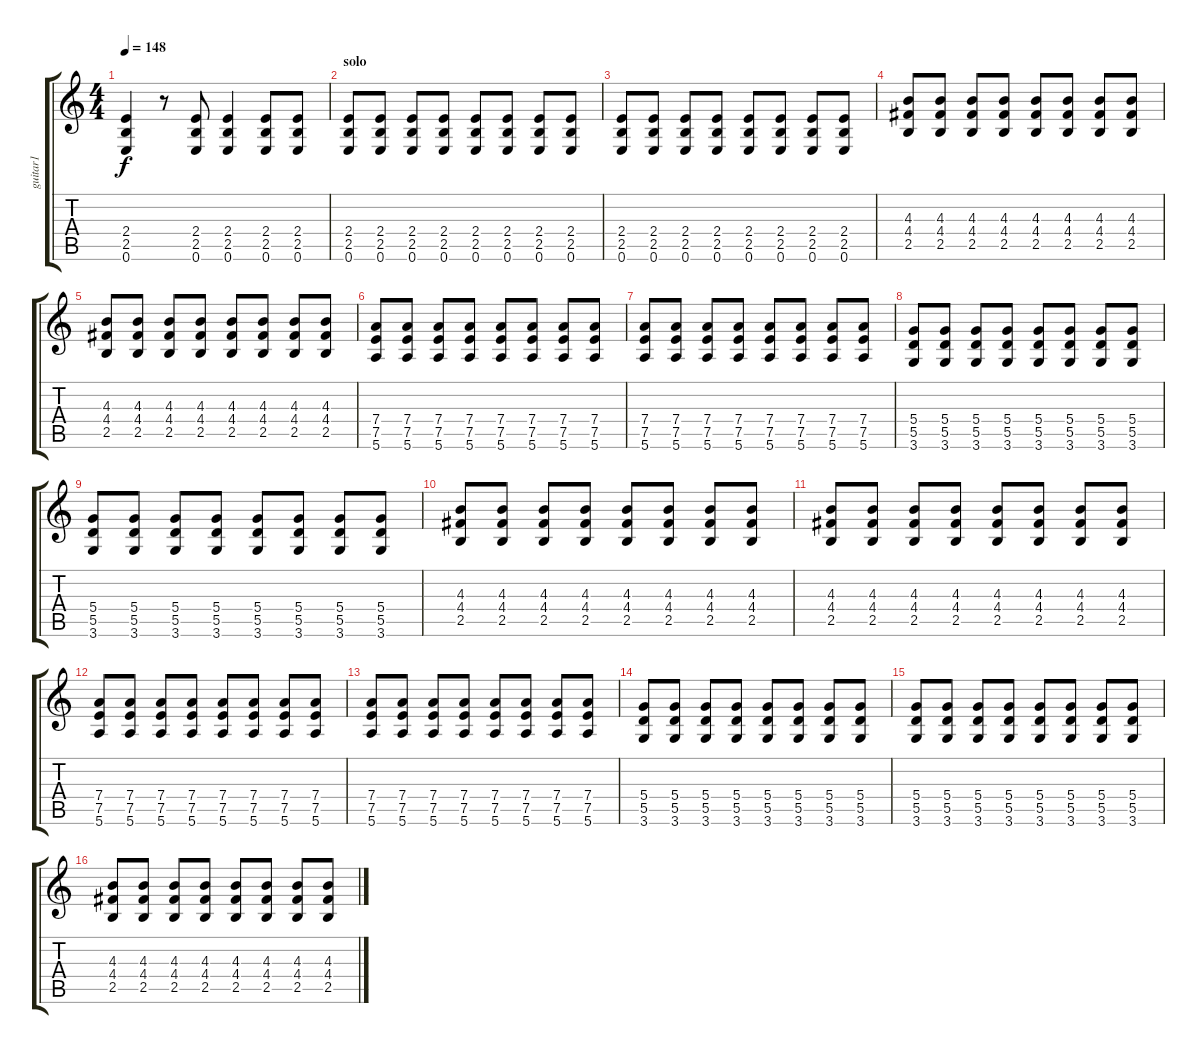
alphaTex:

\track ("guitar1" "guitar1") {instrument distortionguitar}
\staff {score tabs}
\tuning (E4 B3 G3 D3 A2 E2) {hide}
\ts (4 4)
\tempo 148
\clef g2
\ks c
(2.4 2.5 0.6).4{dy f} r.8 (2.4 2.5 0.6).8 (2.4 2.5 0.6).4 (2.4 2.5 0.6).8 (2.4 2.5 0.6).8 |
\section ("" "solo")
(2.4 2.5 0.6).8{volume 11} (2.4 2.5 0.6).8 (2.4 2.5 0.6).8 (2.4 2.5 0.6).8 (2.4 2.5 0.6).8 (2.4 2.5 0.6).8 (2.4 2.5 0.6).8 (2.4 2.5 0.6).8 |
(2.4 2.5 0.6).8 (2.4 2.5 0.6).8 (2.4 2.5 0.6).8 (2.4 2.5 0.6).8 (2.4 2.5 0.6).8 (2.4 2.5 0.6).8 (2.4 2.5 0.6).8 (2.4 2.5 0.6).8 |
(4.3 4.4 2.5).8 (4.3 4.4 2.5).8 (4.3 4.4 2.5).8 (4.3 4.4 2.5).8 (4.3 4.4 2.5).8 (4.3 4.4 2.5).8 (4.3 4.4 2.5).8 (4.3 4.4 2.5).8 |
(4.3 4.4 2.5).8 (4.3 4.4 2.5).8 (4.3 4.4 2.5).8 (4.3 4.4 2.5).8 (4.3 4.4 2.5).8 (4.3 4.4 2.5).8 (4.3 4.4 2.5).8 (4.3 4.4 2.5).8 |
(7.4 7.5 5.6).8 (7.4 7.5 5.6).8 (7.4 7.5 5.6).8 (7.4 7.5 5.6).8 (7.4 7.5 5.6).8 (7.4 7.5 5.6).8 (7.4 7.5 5.6).8 (7.4 7.5 5.6).8 |
(7.4 7.5 5.6).8 (7.4 7.5 5.6).8 (7.4 7.5 5.6).8 (7.4 7.5 5.6).8 (7.4 7.5 5.6).8 (7.4 7.5 5.6).8 (7.4 7.5 5.6).8 (7.4 7.5 5.6).8 |
(5.4 5.5 3.6).8 (5.4 5.5 3.6).8 (5.4 5.5 3.6).8 (5.4 5.5 3.6).8 (5.4 5.5 3.6).8 (5.4 5.5 3.6).8 (5.4 5.5 3.6).8 (5.4 5.5 3.6).8 |
(5.4 5.5 3.6).8 (5.4 5.5 3.6).8 (5.4 5.5 3.6).8 (5.4 5.5 3.6).8 (5.4 5.5 3.6).8 (5.4 5.5 3.6).8 (5.4 5.5 3.6).8 (5.4 5.5 3.6).8 |
(4.3 4.4 2.5).8 (4.3 4.4 2.5).8 (4.3 4.4 2.5).8 (4.3 4.4 2.5).8 (4.3 4.4 2.5).8 (4.3 4.4 2.5).8 (4.3 4.4 2.5).8 (4.3 4.4 2.5).8 |
(4.3 4.4 2.5).8 (4.3 4.4 2.5).8 (4.3 4.4 2.5).8 (4.3 4.4 2.5).8 (4.3 4.4 2.5).8 (4.3 4.4 2.5).8 (4.3 4.4 2.5).8 (4.3 4.4 2.5).8 |
(7.4 7.5 5.6).8 (7.4 7.5 5.6).8 (7.4 7.5 5.6).8 (7.4 7.5 5.6).8 (7.4 7.5 5.6).8 (7.4 7.5 5.6).8 (7.4 7.5 5.6).8 (7.4 7.5 5.6).8 |
(7.4 7.5 5.6).8 (7.4 7.5 5.6).8 (7.4 7.5 5.6).8 (7.4 7.5 5.6).8 (7.4 7.5 5.6).8 (7.4 7.5 5.6).8 (7.4 7.5 5.6).8 (7.4 7.5 5.6).8 |
(5.4 5.5 3.6).8 (5.4 5.5 3.6).8 (5.4 5.5 3.6).8 (5.4 5.5 3.6).8 (5.4 5.5 3.6).8 (5.4 5.5 3.6).8 (5.4 5.5 3.6).8 (5.4 5.5 3.6).8 |
(5.4 5.5 3.6).8 (5.4 5.5 3.6).8 (5.4 5.5 3.6).8 (5.4 5.5 3.6).8 (5.4 5.5 3.6).8 (5.4 5.5 3.6).8 (5.4 5.5 3.6).8 (5.4 5.5 3.6).8 |
(4.3 4.4 2.5).8 (4.3 4.4 2.5).8 (4.3 4.4 2.5).8 (4.3 4.4 2.5).8 (4.3 4.4 2.5).8 (4.3 4.4 2.5).8 (4.3 4.4 2.5).8 (4.3 4.4 2.5).8
